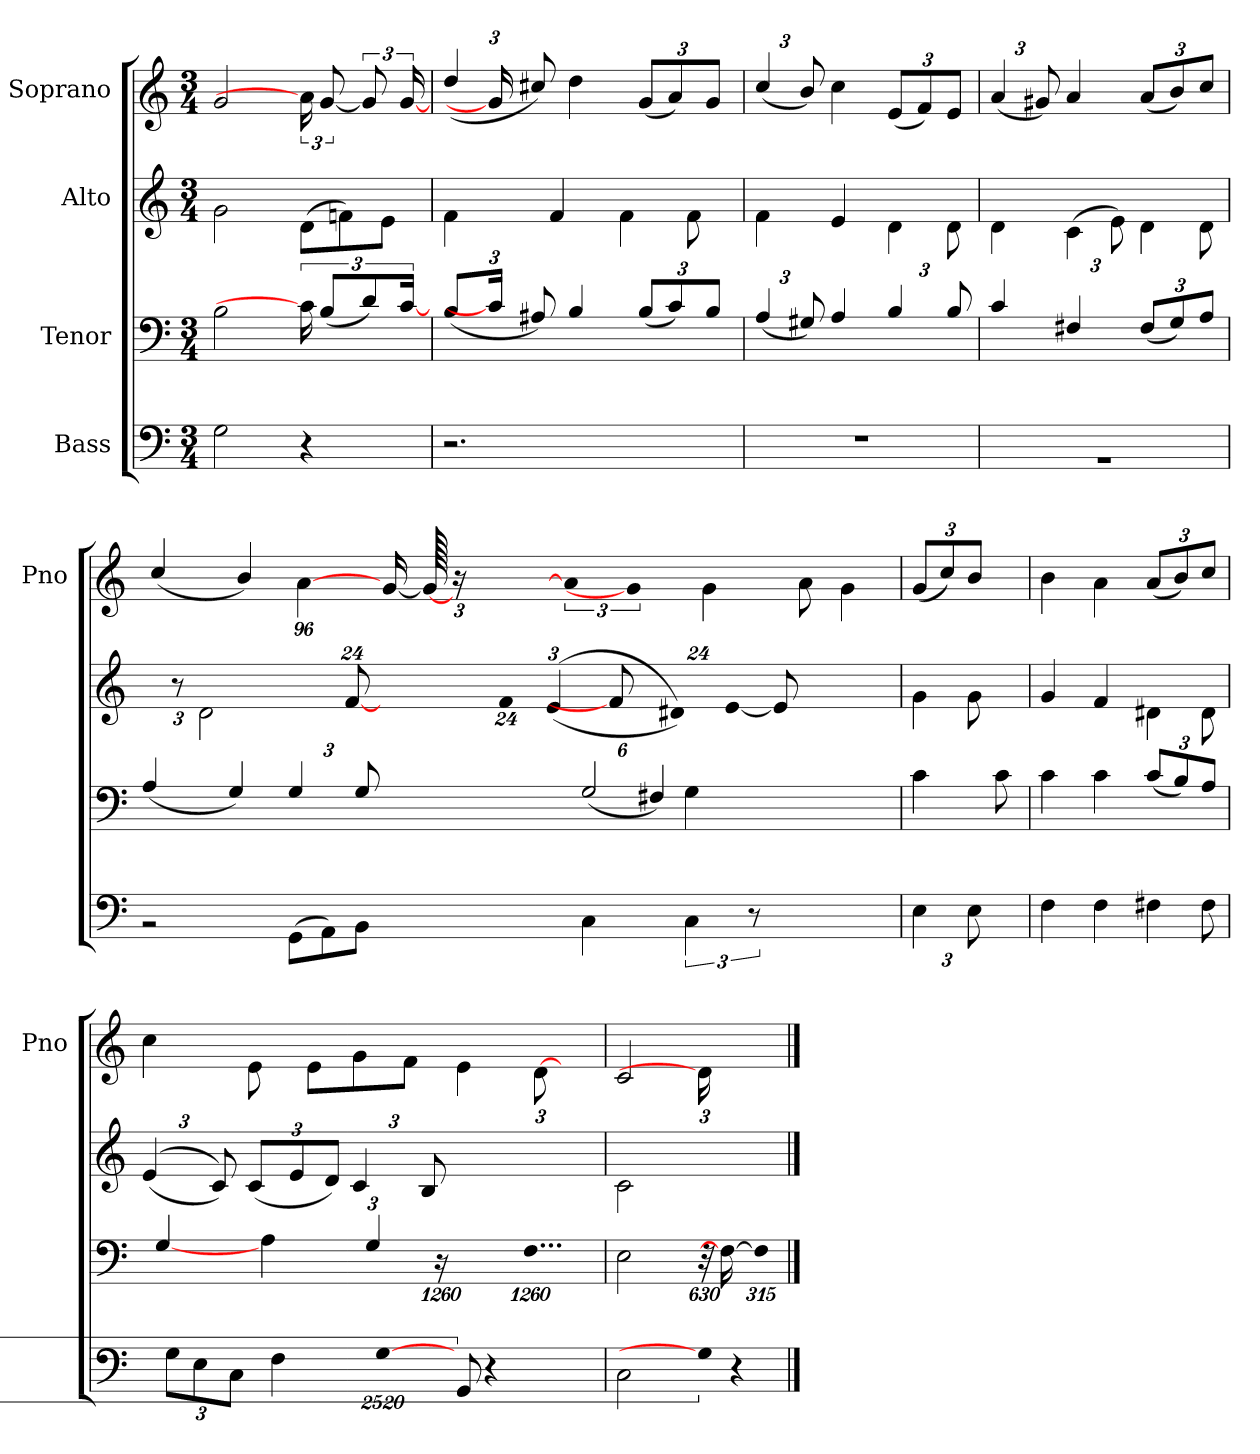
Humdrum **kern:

**kern	**kern	**kern	**kern
*part4	*part3	*part2	*part1
*staff4	*staff3	*staff2	*staff1
*I"Bass	*I"Tenor	*I"Alto	*I"Soprano
*	*	*	*I'Pno
*clefF4	*clefF4	*clefG2	*clefG2
*k[]	*k[]	*k[]	*k[]
*M3/4	*M3/4	*M3/4	*M3/4
=	=	=	=
2G\	2B\	2g\	2g/
*	*	*Xtuplet	*
4r	24c\]	(<12d\L	24a\]
*	*Xbrackettup	*	*
.	(>12B/L	.	[12g/
.	.	12fn\)	.
.	12d/)	.	12g/]
.	.	12e\J	.
.	[24c/J	.	[24g/
=	=	=	=
*	*	*	*Xbrackettup
2.r	(>6B/	4f\	(>6dd/
.	24c/J]	.	24g/]
.	12A#X/)	.	12cc#X/)
.	.	4f/	.
.	4B/	.	4dd\
.	.	6f\	.
.	(>12B/L	.	(>12g/L
.	12c/)	.	12a/)
.	.	12f\	.
.	12B/J	.	12g/J
24ryy	.	24ryy	.
=	=	=	=
2.r	(>6A/	4f\	(>6cc/
.	12G#X/)	.	12b/)
.	4A/	4e/	4cc\
.	6B/	6d\	(>12e/L
.	.	.	12f/)
.	12B/	12d\	12e/J
=	=	=	=
2.rBB	4c/	4d\	(>6a/
.	.	.	12g#X/)
*	*	*tuplet	*
*	*	*Xbrackettup	*
.	4F#X/	(<6c\	4a/
.	.	12e\)	.
*	*	*Xtuplet	*
.	(>12F#/L	6d\	(>12a/L
.	12G/)	.	12b/)
.	12A/J	12d\	12cc/J
=	=	=	=
2rBB	(>4A/	192%13ryy	384%5ryy
.	.	.	(>4cc/
*	*	*tuplet	*
.	.	12r	.
.	.	2d\	.
.	4G/)	.	.
.	.	.	4b/)
*Xtuplet	*	*	*
(<12GG\L	6G/	.	.
.	.	.	[384%91a\
12AA\)	.	.	.
.	.	[192%19f/	.
12BB\J	12G/	.	.
4ryy	4ryy	192%13ryy	[16g/
.	.	.	128g/_
.	.	192%19ryy	.
.	.	.	24r
.	.	.	384%53ryy
.	.	12f\	.
=-	=-	=-	=-
*	*	*	*brackettup
12ryy	192%5ryy	(>(<6e/	24ryy
.	(>6G/	.	.
.	.	.	384%5a\]
.	.	.	384%5g/]
.	.	.	4g\
4C\	.	.	.
.	.	192%13f/]	.
.	12F#X/)	.	.
.	.	192%13ryy	.
.	4G\	.	.
.	.	12d#X/))	.
.	.	.	8a\
*tuplet	*	*	*
6C\	.	.	.
.	.	[192%19e/	.
.	.	.	4g\
.	.	192%13e/]	.
12r	.	.	.
.	6ryy	.	.
.	.	8ryy	.
16..ryy	.	.	.
.	.	64ryy	.
=	=	=	=
*Xbrackettup	*	*Xtuplet	*Xbrackettup
6E\	4c\	6g\	(>12g/L
.	.	.	12cc/)
12E\	.	12g\	12b/J
8ryy	8c\	8ryy	8ryy
=	=	=	=
4F\	4c\	4g/	4b\
4F\	4c\	4f/	4a\
*Xtuplet	*	*	*
6F#X\	(>12c/L	6d#X\	(>12a/L
.	12B/)	.	12b/)
12F#\	12A/J	12d#\	12cc/J
=	=	=	=
!LO:N:vis=16	!LO:N:vis=32	!	!
*	*	*tuplet	*
10080%407ryy	20160%499ryy	(>(<6e/	4cc\
.	[4G/	.	.
*tuplet	*	*	*
12G\L	.	.	.
12E\	.	.	.
.	.	12c/))	.
12C\J	.	.	.
.	.	(<12c/L	8e\
.	4A\	.	.
4F\	.	.	.
.	.	12e/	.
.	.	.	8e\L
.	.	12d/J)	.
.	.	6c/	8g\
.	6G/	.	.
!LO:N:vis=4	!	!	!
[10080%2113G\	.	.	.
.	.	.	8f\J
.	.	12B/	.
.	20160%1181r	.	.
*brackettup	*	*	*
12GG/	20160%499ryy	3ryy	4e\
!	!LO:N:vis=32...	!	!
.	[20160%1181F\	.	.
!LO:N:vis=512	!	!	!
10080%13r	4ryy	.	.
10080%2507ryy	.	.	.
.	.	.	[12d\
=	=	=	=
2C\	2E\	2c\	2c/
!LO:N:vis=16	!	!	!
10080%407G\]	20160%499r	10080%919ryy	24d\]
.	16F\_	.	.
!LO:N:vis=16	!	!	!
10080%407r	.	.	.
.	.	.	10080%499ryy
96ryy	.	.	.
!	!LO:N:vis=256	!	!
.	20160%79F\]	.	.
==	==	==	==
*-	*-	*-	*-
